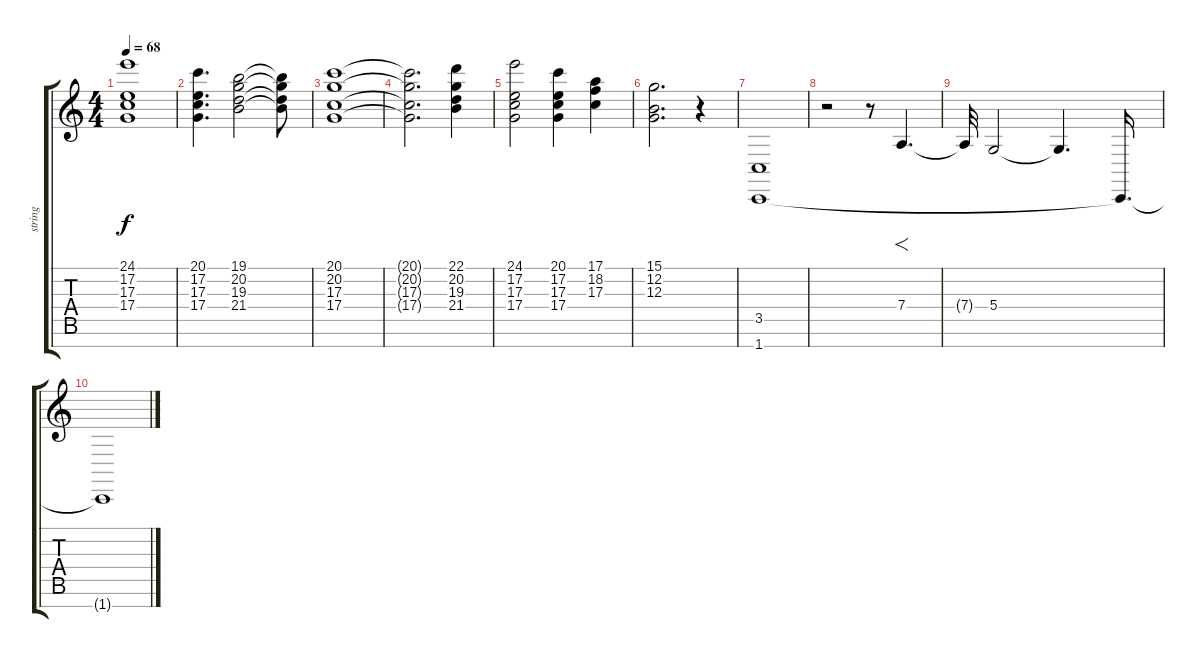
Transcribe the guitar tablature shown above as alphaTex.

\track ("string" "string") {instrument stringensemble2}
\staff {score tabs}
\tuning (E4 B3 G3 D3 A2 E2 B1) {hide}
\ts (4 4)
\tempo 68
\clef g2
\ks c
(24.1 17.2 17.3 17.4).1{dy f} |
(20.1 17.2 17.3 17.4).4{d} (19.1 20.2 19.3 21.4).2 (19.1{t} 20.2{t} 19.3{t} 21.4{t}).8 |
(20.1 20.2 17.3 17.4).1{volume 9} |
(20.1{t} 20.2{t} 17.3{t} 17.4{t}).2{d} (22.1 20.2 19.3 21.4).4 |
(24.1 17.2 17.3 17.4).2 (20.1 17.2 17.3 17.4).4 (17.1 18.2 17.3).4 |
(15.1 12.2 12.3).2{d} r.4 |
(3.5 1.7).1 |
r.2 r.8 7.4.4{f d} |
7.4{t}.32 5.4.2 5.4{t}.4{d} 1.7{t}.16{d} |
1.7{t}.1
